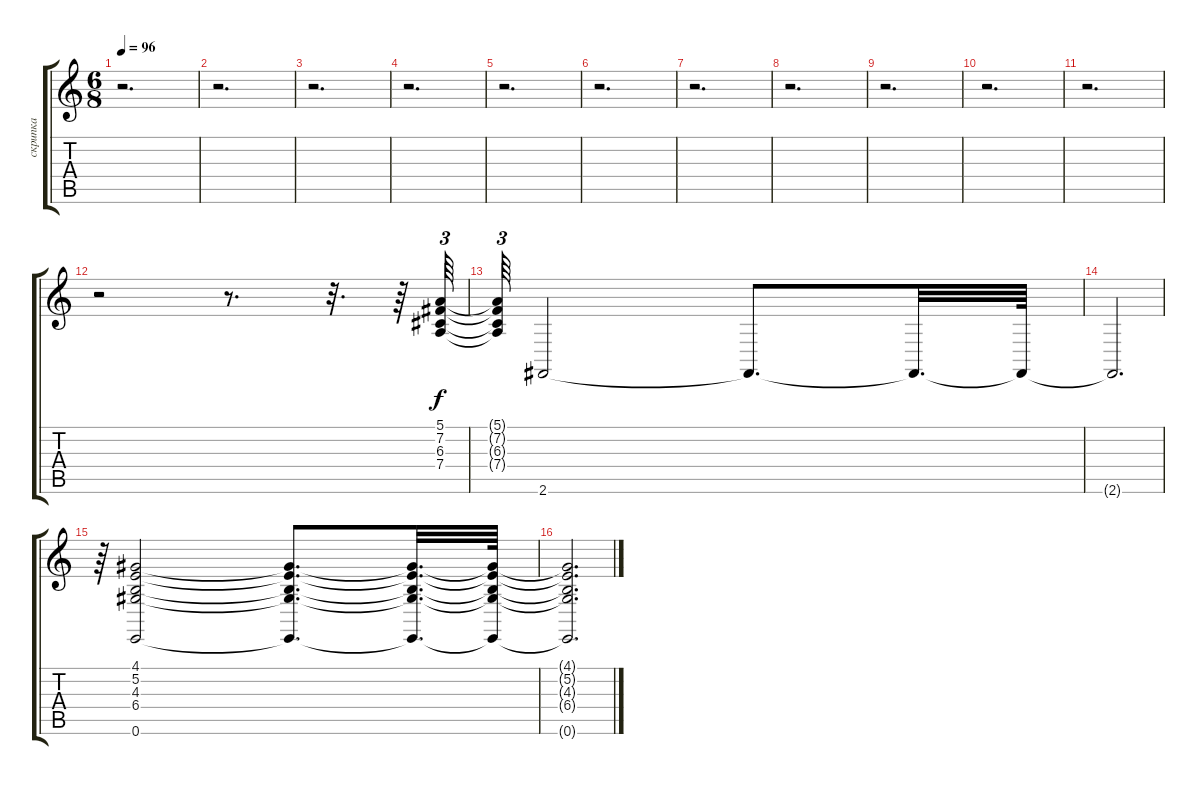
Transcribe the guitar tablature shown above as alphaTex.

\track ("скрипка" "скрипка") {instrument stringensemble2}
\staff {score tabs}
\tuning (E4 B3 G3 D3 A2 E2) {hide}
\ts (6 8)
\tempo 96
\clef g2
\ks c
r.2{d dy f} |
r.2{d} |
r.2{d} |
r.2{d} |
r.2{d} |
r.2{d} |
r.2{d} |
r.2{d} |
r.2{d} |
r.2{d} |
r.2{d} |
r.2 r.8{d} r.32{d} r.64 (5.1 7.2 6.3 7.4).64{tu (3 2)} |
(5.1{t} 7.2{t} 6.3{t} 7.4{t}).64{tu (3 2)} 2.6.2 2.6{t}.8{d} 2.6{t}.32{d} 2.6{t}.64 |
2.6{t}.2{d} |
r.64{tu (3 2)} (4.1 5.2 4.3 6.4 0.6).2 (4.1{t} 5.2{t} 4.3{t} 6.4{t} 0.6{t}).8{d} (4.1{t} 5.2{t} 4.3{t} 6.4{t} 0.6{t}).32{d} (4.1{t} 5.2{t} 4.3{t} 6.4{t} 0.6{t}).64 |
(4.1{t} 5.2{t} 4.3{t} 6.4{t} 0.6{t}).2{d}
